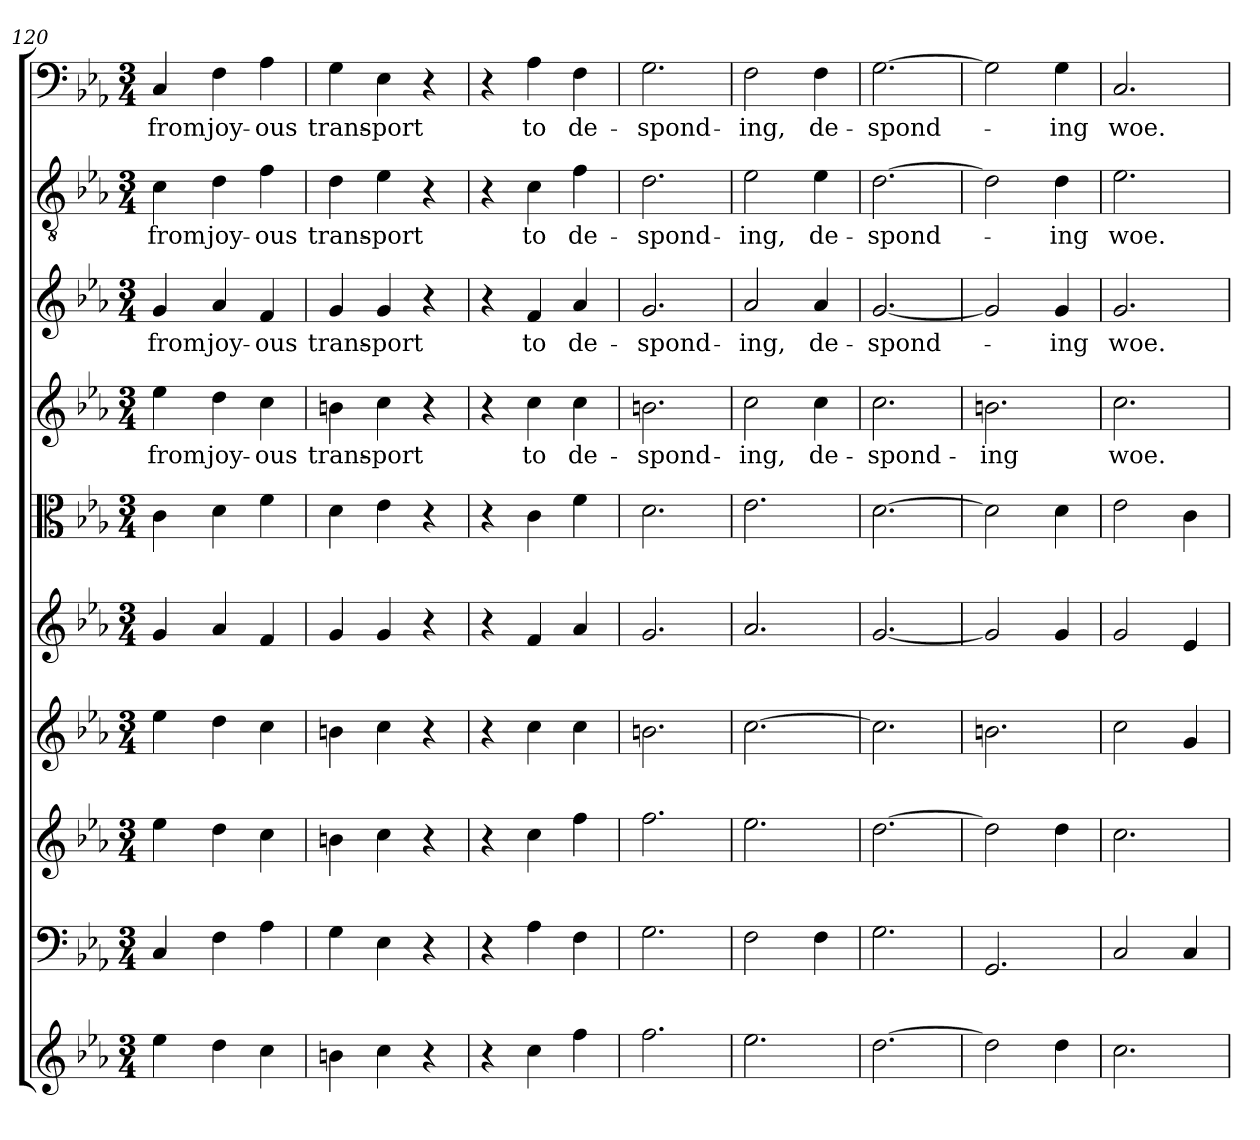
**kern	**kern	**kern	**kern	**kern	**kern	**kern	**text	**kern	**text	**kern	**text	**kern	**text
*part10	*part9	*part8	*part7	*part6	*part5	*part4	*part4	*part3	*part3	*part2	*part2	*part1	*part1
*staff10	*staff9	*staff8	*staff7	*staff6	*staff5	*staff4	*staff4	*staff3	*staff3	*staff2	*staff2	*staff1	*staff1
*clefG2	*clefF4	*clefG2	*clefG2	*clefG2	*clefC3	*clefG2	*	*clefG2	*	*clefGv2	*	*clefF4	*
*k[b-e-a-]	*k[b-e-a-]	*k[b-e-a-]	*k[b-e-a-]	*k[b-e-a-]	*k[b-e-a-]	*k[b-e-a-]	*	*k[b-e-a-]	*	*k[b-e-a-]	*	*k[b-e-a-]	*
*c:	*c:	*c:	*c:	*c:	*c:	*c:	*	*c:	*	*c:	*	*c:	*
*M3/4	*M3/4	*M3/4	*M3/4	*M3/4	*M3/4	*M3/4	*	*M3/4	*	*M3/4	*	*M3/4	*
=120	=120	=120	=120	=120	=120	=120	=120	=120	=120	=120	=120	=120	=120
4ee-\	4C/	4ee-\	4ee-\	4g/	4c\	4ee-\	from	4g/	from	4c\	from	4C/	from
4dd\	4F\	4dd\	4dd\	4a-/	4d\	4dd\	joy-	4a-/	joy-	4d\	joy-	4F\	joy-
4cc\	4A-\	4cc\	4cc\	4f/	4f\	4cc\	-ous	4f/	-ous	4f\	-ous	4A-\	-ous
=121	=121	=121	=121	=121	=121	=121	=121	=121	=121	=121	=121	=121	=121
4bn\	4G\	4bn\	4bn\	4g/	4d\	4bn\	trans-	4g/	trans-	4d\	trans-	4G\	trans-
4cc\	4E-\	4cc\	4cc\	4g/	4e-\	4cc\	-port	4g/	-port	4e-\	-port	4E-\	-port
4r	4r	4r	4r	4r	4r	4r	.	4r	.	4r	.	4r	.
=122	=122	=122	=122	=122	=122	=122	=122	=122	=122	=122	=122	=122	=122
4r	4r	4r	4r	4r	4r	4r	.	4r	.	4r	.	4r	.
4cc\	4A-\	4cc\	4cc\	4f/	4c\	4cc\	to	4f/	to	4c\	to	4A-\	to
4ff\	4F\	4ff\	4cc\	4a-/	4f\	4cc\	de-	4a-/	de-	4f\	de-	4F\	de-
=123	=123	=123	=123	=123	=123	=123	=123	=123	=123	=123	=123	=123	=123
2.ff\	2.G\	2.ff\	2.bn\	2.g/	2.d\	2.bn\	-spond-	2.g/	-spond-	2.d\	-spond-	2.G\	-spond-
=124	=124	=124	=124	=124	=124	=124	=124	=124	=124	=124	=124	=124	=124
2.ee-\	2F\	2.ee-\	[2.cc\	2.a-/	2.e-\	2cc\	-ing,	2a-/	-ing,	2e-\	-ing,	2F\	-ing,
.	4F\	.	.	.	.	4cc\	de-	4a-/	de-	4e-\	de-	4F\	de-
=125	=125	=125	=125	=125	=125	=125	=125	=125	=125	=125	=125	=125	=125
[2.dd\	2.G\	[2.dd\	2.cc\]	[2.g/	[2.d\	2.cc\	-spond-	[2.g/	-spond-	[2.d\	-spond-	[2.G\	-spond-
=126	=126	=126	=126	=126	=126	=126	=126	=126	=126	=126	=126	=126	=126
2dd\]	2.GG/	2dd\]	2.bn\	2g/]	2d\]	2.bn\	-ing	2g/]	.	2d\]	.	2G\]	.
4dd\	.	4dd\	.	4g/	4d\	.	.	4g/	-ing	4d\	-ing	4G\	-ing
=127	=127	=127	=127	=127	=127	=127	=127	=127	=127	=127	=127	=127	=127
2.cc\	2C/	2.cc\	2cc\	2g/	2e-\	2.cc\	woe.	2.g/	woe.	2.e-\	woe.	2.C/	woe.
.	4C/	.	4g/	4e-/	4c\	.	.	.	.	.	.	.	.
=	=	=	=	=	=	=	=	=	=	=	=	=	=
*-	*-	*-	*-	*-	*-	*-	*-	*-	*-	*-	*-	*-	*-
